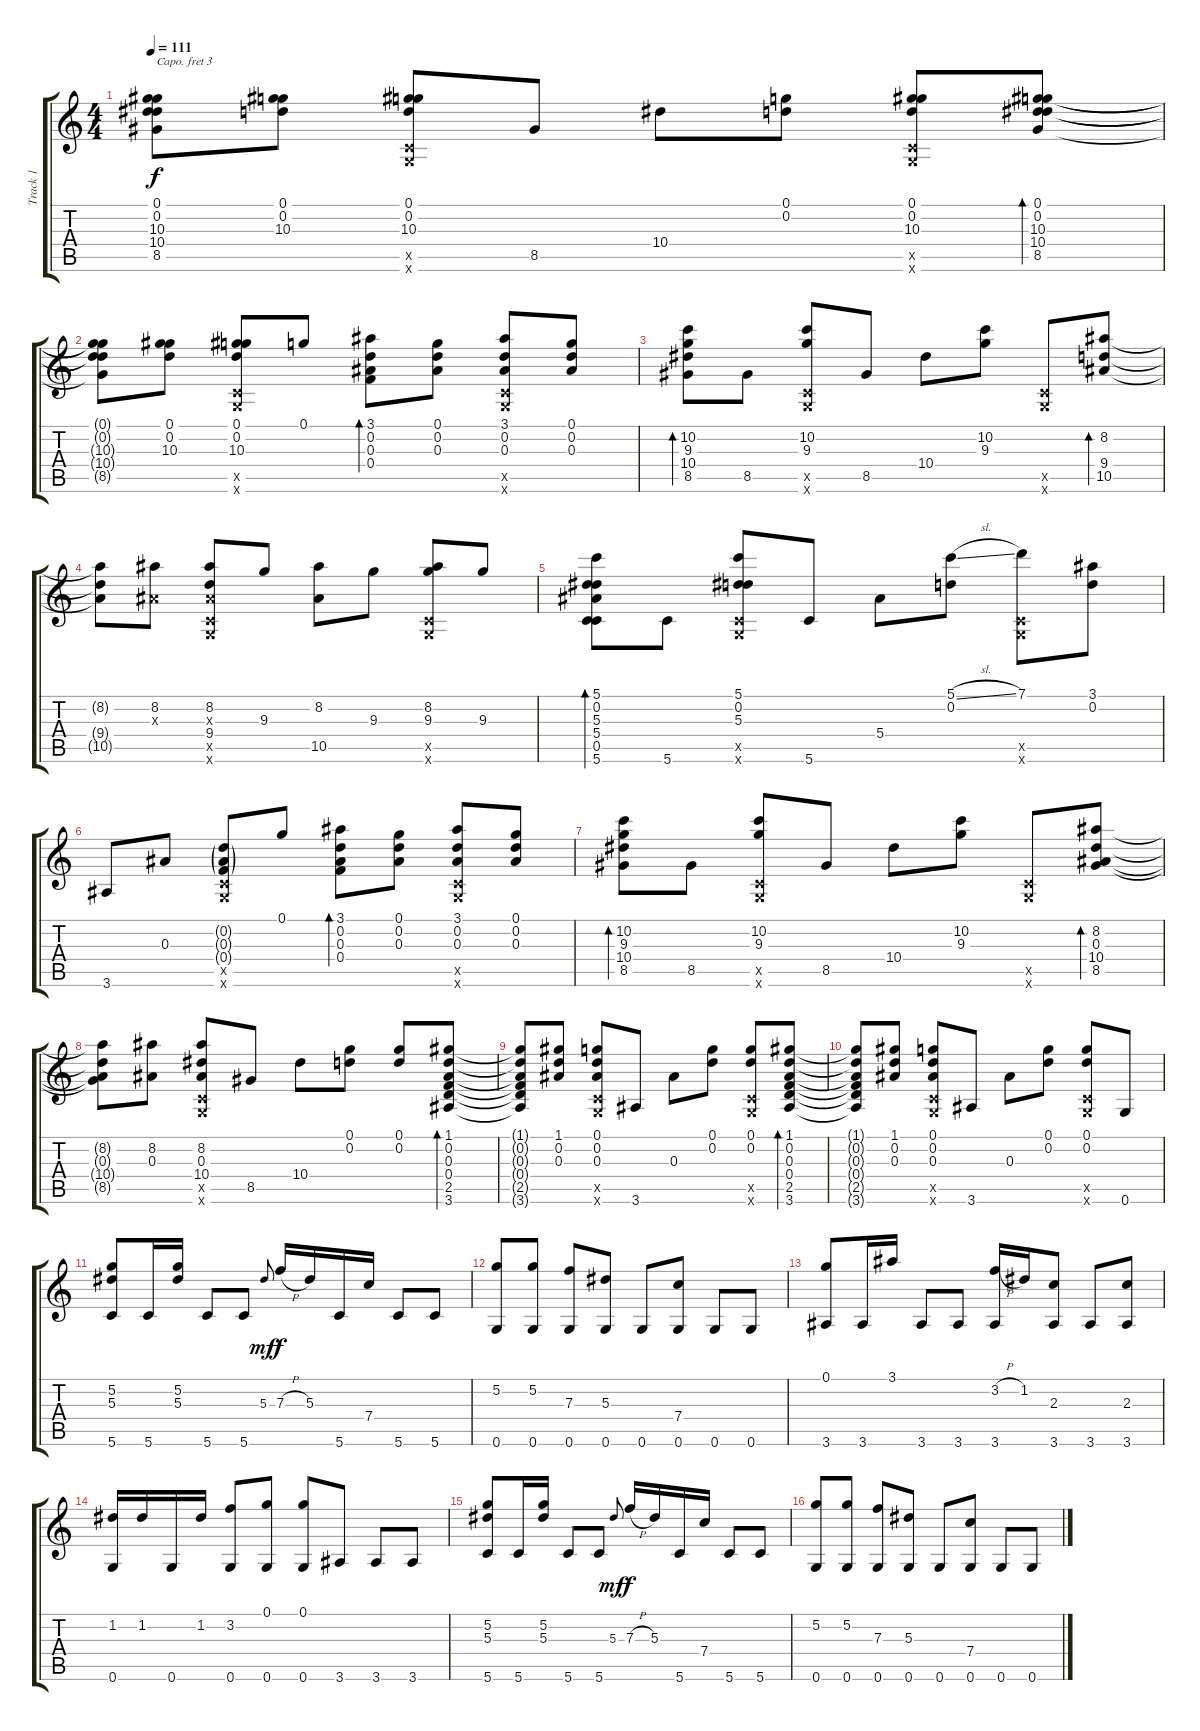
\track ("Track 1" "Track 1") {instrument acousticguitarsteel}
\staff {score tabs}
\capo 3
\tuning (E4 B3 G3 D3 A2 E2) {hide}
\ts (4 4)
\tempo 111
\clef g2
\ks c
(0.1{t} 0.2{t} 10.3{t} 10.4{t} 8.5{t}).8{dy f} (0.1 0.2 10.3).8 (0.1 0.2 10.3 0.5{x} 0.6{x}).8 8.5.8 10.4.8 (0.1 0.2).8 (0.1 0.2 10.3 0.5{x} 0.6{x}).8 (0.1 0.2 10.3 10.4 8.5).8{bd 60} |
(0.1{t} 0.2{t} 10.3{t} 10.4{t} 8.5{t}).8 (0.1 0.2 10.3).8 (0.1 0.2 10.3 0.5{x} 0.6{x}).8 0.1.8 (3.1 0.2 0.3 0.4).8{bd 60} (0.1 0.2 0.3).8 (3.1 0.2 0.3 0.5{x} 0.6{x}).8 (0.1 0.2 0.3).8 |
(10.2 9.3 10.4 8.5).8{bd 60} 8.5.8 (10.2 9.3 0.5{x} 0.6{x}).8 8.5.8 10.4.8 (10.2 9.3).8 (0.5{x} 0.6{x}).8 (8.2 9.4 10.5).8{bd 60} |
(8.2{t} 9.4{t} 10.5{t}).8 (8.2 0.3{x}).8 (8.2 0.3{x} 9.4 0.5{x} 0.6{x}).8 9.3.8 (8.2 10.5).8 9.3.8 (8.2 9.3 0.5{x} 0.6{x}).8 9.3.8 |
(5.1 0.2 5.3 5.4 0.5 5.6).8{bd 120} 5.6.8 (5.1 0.2 5.3 0.5{x} 0.6{x}).8 5.6.8 5.4.8 (5.1{sl} 0.2).8 (7.1 0.5{x} 0.6{x}).8 (3.1 0.2).8 |
3.6.8 0.3.8 (0.2{g} 0.3{g} 0.4{g} 0.5{x} 0.6{x}).8 0.1.8 (3.1 0.2 0.3 0.4).8{bd 60} (0.1 0.2 0.3).8 (3.1 0.2 0.3 0.5{x} 0.6{x}).8 (0.1 0.2 0.3).8 |
(10.2 9.3 10.4 8.5).8{bd 60} 8.5.8 (10.2 9.3 0.5{x} 0.6{x}).8 8.5.8 10.4.8 (10.2 9.3).8 (0.5{x} 0.6{x}).8 (8.2 0.3 10.4 8.5).8{bd 60} |
(8.2{t} 0.3{t} 10.4{t} 8.5{t}).8 (8.2 0.3).8 (8.2 0.3 10.4 0.5{x} 0.6{x}).8 8.5.8 10.4.8 (0.1 0.2).8 (0.1 0.2).8 (1.1 0.2 0.3 0.4 2.5 3.6).8{bd 60} |
(1.1{t} 0.2{t} 0.3{t} 0.4{t} 2.5{t} 3.6{t}).8 (1.1 0.2 0.3).8 (0.1 0.2 0.3 0.5{x} 0.6{x}).8 3.6.8 0.3.8 (0.1 0.2).8 (0.1 0.2 0.5{x} 0.6{x}).8 (1.1 0.2 0.3 0.4 2.5 3.6).8{bd 60} |
(1.1{t} 0.2{t} 0.3{t} 0.4{t} 2.5{t} 3.6{t}).8 (1.1 0.2 0.3).8 (0.1 0.2 0.3 0.5{x} 0.6{x}).8 3.6.8 0.3.8 (0.1 0.2).8 (0.1 0.2 0.5{x} 0.6{x}).8 0.6.8 |
(5.2 5.3 5.6).8 5.6.16 (5.2 5.3).16 5.6.8 5.6.8 5.3.8{gr onbeat dy mf} 7.3{h}.16{dy f} 5.3.16 5.6.16 7.4.16 5.6.8 5.6.8 |
(5.2 0.6).8 (5.2 0.6).8 (7.3 0.6).8 (5.3 0.6).8 0.6.8 (7.4 0.6).8 0.6.8 0.6.8 |
(0.1 3.6).8 3.6.16 3.1.16 3.6.8 3.6.8 (3.2{h} 3.6).16 1.2.16 (2.3 3.6).8 3.6.8 (2.3 3.6).8 |
(1.2 0.6).16 1.2.16 0.6.16 1.2.16 (3.2 0.6).8 (0.1 0.6).8 (0.1 0.6).8 3.6.8 3.6.8 3.6.8 |
(5.2 5.3 5.6).8 5.6.16 (5.2 5.3).16 5.6.8 5.6.8 5.3.8{gr onbeat dy mf} 7.3{h}.16{dy f} 5.3.16 5.6.16 7.4.16 5.6.8 5.6.8 |
(5.2 0.6).8 (5.2 0.6).8 (7.3 0.6).8 (5.3 0.6).8 0.6.8 (7.4 0.6).8 0.6.8 0.6.8
